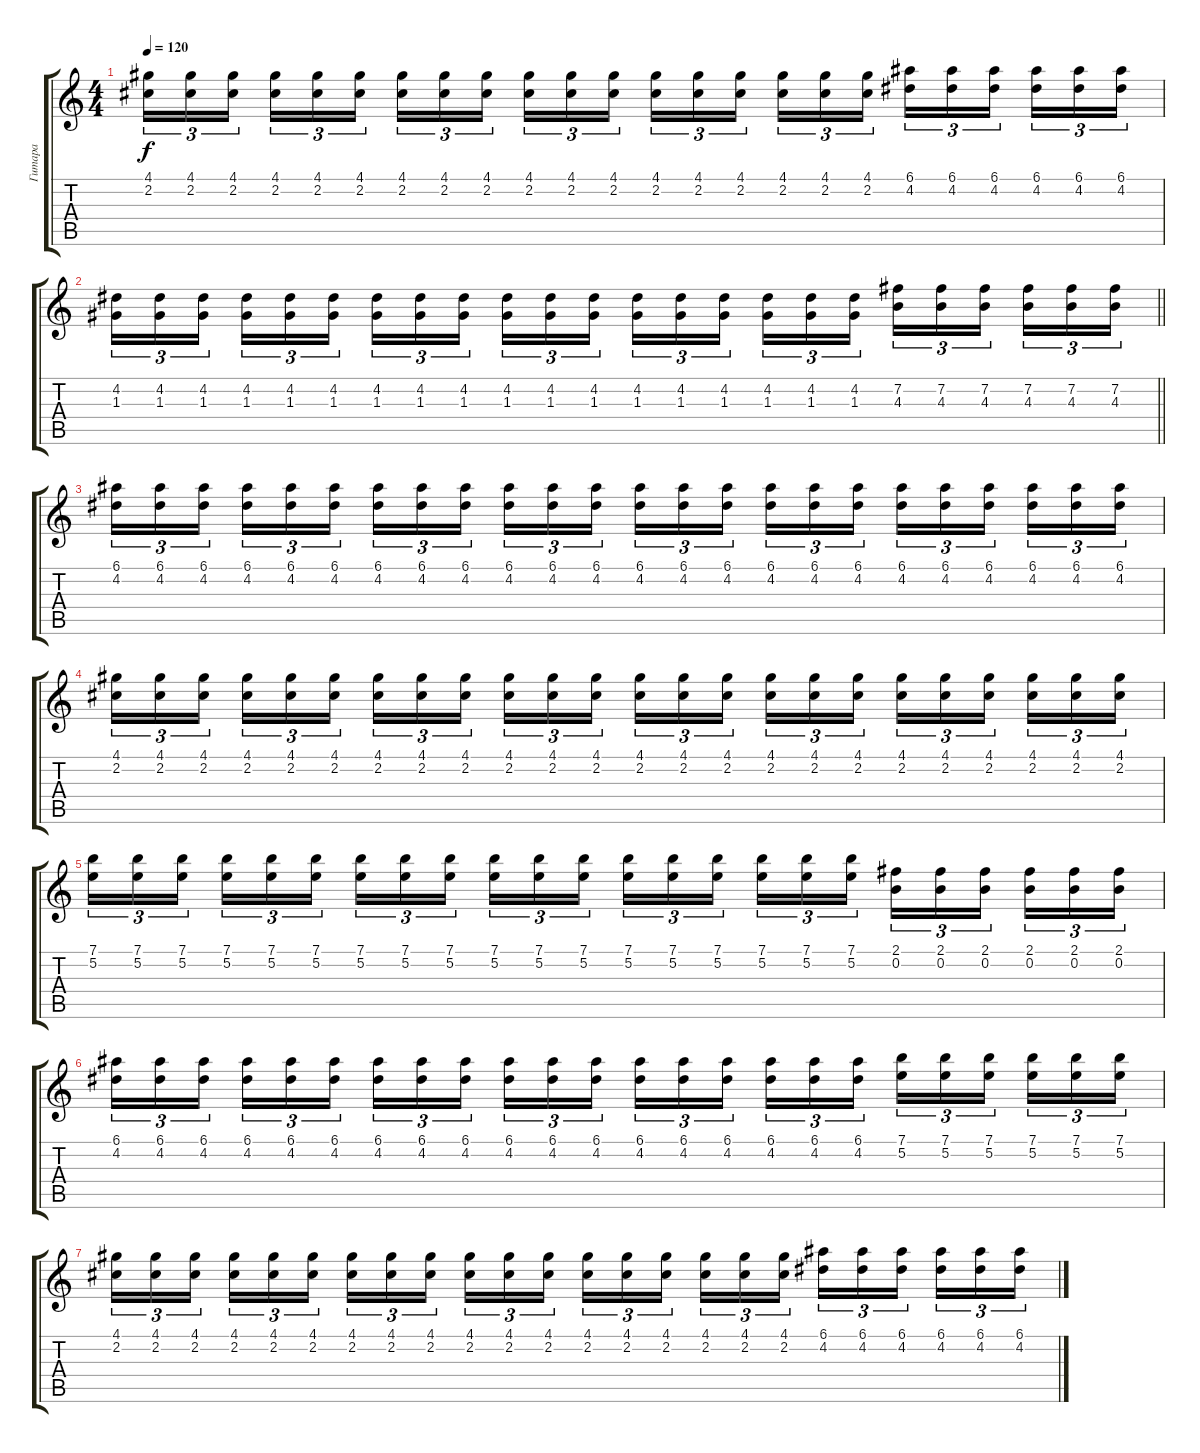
\track ("Гитара" "Гитара") {instrument distortionguitar}
\staff {score tabs}
\tuning (E4 B3 G3 D3 A2 E2) {hide}
\ts (4 4)
\tempo 120
\clef g2
\ks c
(4.1 2.2).16{tu (3 2) dy f} (4.1 2.2).16{tu (3 2)} (4.1 2.2).16{tu (3 2)} (4.1 2.2).16{tu (3 2)} (4.1 2.2).16{tu (3 2)} (4.1 2.2).16{tu (3 2)} (4.1 2.2).16{tu (3 2)} (4.1 2.2).16{tu (3 2)} (4.1 2.2).16{tu (3 2)} (4.1 2.2).16{tu (3 2)} (4.1 2.2).16{tu (3 2)} (4.1 2.2).16{tu (3 2)} (4.1 2.2).16{tu (3 2)} (4.1 2.2).16{tu (3 2)} (4.1 2.2).16{tu (3 2)} (4.1 2.2).16{tu (3 2)} (4.1 2.2).16{tu (3 2)} (4.1 2.2).16{tu (3 2)} (6.1 4.2).16{tu (3 2)} (6.1 4.2).16{tu (3 2)} (6.1 4.2).16{tu (3 2)} (6.1 4.2).16{tu (3 2)} (6.1 4.2).16{tu (3 2)} (6.1 4.2).16{tu (3 2)} |
\barLineRight lightlight
(4.2 1.3).16{tu (3 2)} (4.2 1.3).16{tu (3 2)} (4.2 1.3).16{tu (3 2)} (4.2 1.3).16{tu (3 2)} (4.2 1.3).16{tu (3 2)} (4.2 1.3).16{tu (3 2)} (4.2 1.3).16{tu (3 2)} (4.2 1.3).16{tu (3 2)} (4.2 1.3).16{tu (3 2)} (4.2 1.3).16{tu (3 2)} (4.2 1.3).16{tu (3 2)} (4.2 1.3).16{tu (3 2)} (4.2 1.3).16{tu (3 2)} (4.2 1.3).16{tu (3 2)} (4.2 1.3).16{tu (3 2)} (4.2 1.3).16{tu (3 2)} (4.2 1.3).16{tu (3 2)} (4.2 1.3).16{tu (3 2)} (7.2 4.3).16{tu (3 2)} (7.2 4.3).16{tu (3 2)} (7.2 4.3).16{tu (3 2)} (7.2 4.3).16{tu (3 2)} (7.2 4.3).16{tu (3 2)} (7.2 4.3).16{tu (3 2)} |
(6.1 4.2).16{tu (3 2)} (6.1 4.2).16{tu (3 2)} (6.1 4.2).16{tu (3 2)} (6.1 4.2).16{tu (3 2)} (6.1 4.2).16{tu (3 2)} (6.1 4.2).16{tu (3 2)} (6.1 4.2).16{tu (3 2)} (6.1 4.2).16{tu (3 2)} (6.1 4.2).16{tu (3 2)} (6.1 4.2).16{tu (3 2)} (6.1 4.2).16{tu (3 2)} (6.1 4.2).16{tu (3 2)} (6.1 4.2).16{tu (3 2)} (6.1 4.2).16{tu (3 2)} (6.1 4.2).16{tu (3 2)} (6.1 4.2).16{tu (3 2)} (6.1 4.2).16{tu (3 2)} (6.1 4.2).16{tu (3 2)} (6.1 4.2).16{tu (3 2)} (6.1 4.2).16{tu (3 2)} (6.1 4.2).16{tu (3 2)} (6.1 4.2).16{tu (3 2)} (6.1 4.2).16{tu (3 2)} (6.1 4.2).16{tu (3 2)} |
(4.1 2.2).16{tu (3 2)} (4.1 2.2).16{tu (3 2)} (4.1 2.2).16{tu (3 2)} (4.1 2.2).16{tu (3 2)} (4.1 2.2).16{tu (3 2)} (4.1 2.2).16{tu (3 2)} (4.1 2.2).16{tu (3 2)} (4.1 2.2).16{tu (3 2)} (4.1 2.2).16{tu (3 2)} (4.1 2.2).16{tu (3 2)} (4.1 2.2).16{tu (3 2)} (4.1 2.2).16{tu (3 2)} (4.1 2.2).16{tu (3 2)} (4.1 2.2).16{tu (3 2)} (4.1 2.2).16{tu (3 2)} (4.1 2.2).16{tu (3 2)} (4.1 2.2).16{tu (3 2)} (4.1 2.2).16{tu (3 2)} (4.1 2.2).16{tu (3 2)} (4.1 2.2).16{tu (3 2)} (4.1 2.2).16{tu (3 2)} (4.1 2.2).16{tu (3 2)} (4.1 2.2).16{tu (3 2)} (4.1 2.2).16{tu (3 2)} |
(7.1 5.2).16{tu (3 2)} (7.1 5.2).16{tu (3 2)} (7.1 5.2).16{tu (3 2)} (7.1 5.2).16{tu (3 2)} (7.1 5.2).16{tu (3 2)} (7.1 5.2).16{tu (3 2)} (7.1 5.2).16{tu (3 2)} (7.1 5.2).16{tu (3 2)} (7.1 5.2).16{tu (3 2)} (7.1 5.2).16{tu (3 2)} (7.1 5.2).16{tu (3 2)} (7.1 5.2).16{tu (3 2)} (7.1 5.2).16{tu (3 2)} (7.1 5.2).16{tu (3 2)} (7.1 5.2).16{tu (3 2)} (7.1 5.2).16{tu (3 2)} (7.1 5.2).16{tu (3 2)} (7.1 5.2).16{tu (3 2)} (2.1 0.2).16{tu (3 2)} (2.1 0.2).16{tu (3 2)} (2.1 0.2).16{tu (3 2)} (2.1 0.2).16{tu (3 2)} (2.1 0.2).16{tu (3 2)} (2.1 0.2).16{tu (3 2)} |
(6.1 4.2).16{tu (3 2)} (6.1 4.2).16{tu (3 2)} (6.1 4.2).16{tu (3 2)} (6.1 4.2).16{tu (3 2)} (6.1 4.2).16{tu (3 2)} (6.1 4.2).16{tu (3 2)} (6.1 4.2).16{tu (3 2)} (6.1 4.2).16{tu (3 2)} (6.1 4.2).16{tu (3 2)} (6.1 4.2).16{tu (3 2)} (6.1 4.2).16{tu (3 2)} (6.1 4.2).16{tu (3 2)} (6.1 4.2).16{tu (3 2)} (6.1 4.2).16{tu (3 2)} (6.1 4.2).16{tu (3 2)} (6.1 4.2).16{tu (3 2)} (6.1 4.2).16{tu (3 2)} (6.1 4.2).16{tu (3 2)} (7.1 5.2).16{tu (3 2)} (7.1 5.2).16{tu (3 2)} (7.1 5.2).16{tu (3 2)} (7.1 5.2).16{tu (3 2)} (7.1 5.2).16{tu (3 2)} (7.1 5.2).16{tu (3 2)} |
(4.1 2.2).16{tu (3 2)} (4.1 2.2).16{tu (3 2)} (4.1 2.2).16{tu (3 2)} (4.1 2.2).16{tu (3 2)} (4.1 2.2).16{tu (3 2)} (4.1 2.2).16{tu (3 2)} (4.1 2.2).16{tu (3 2)} (4.1 2.2).16{tu (3 2)} (4.1 2.2).16{tu (3 2)} (4.1 2.2).16{tu (3 2)} (4.1 2.2).16{tu (3 2)} (4.1 2.2).16{tu (3 2)} (4.1 2.2).16{tu (3 2)} (4.1 2.2).16{tu (3 2)} (4.1 2.2).16{tu (3 2)} (4.1 2.2).16{tu (3 2)} (4.1 2.2).16{tu (3 2)} (4.1 2.2).16{tu (3 2)} (6.1 4.2).16{tu (3 2)} (6.1 4.2).16{tu (3 2)} (6.1 4.2).16{tu (3 2)} (6.1 4.2).16{tu (3 2)} (6.1 4.2).16{tu (3 2)} (6.1 4.2).16{tu (3 2)}
